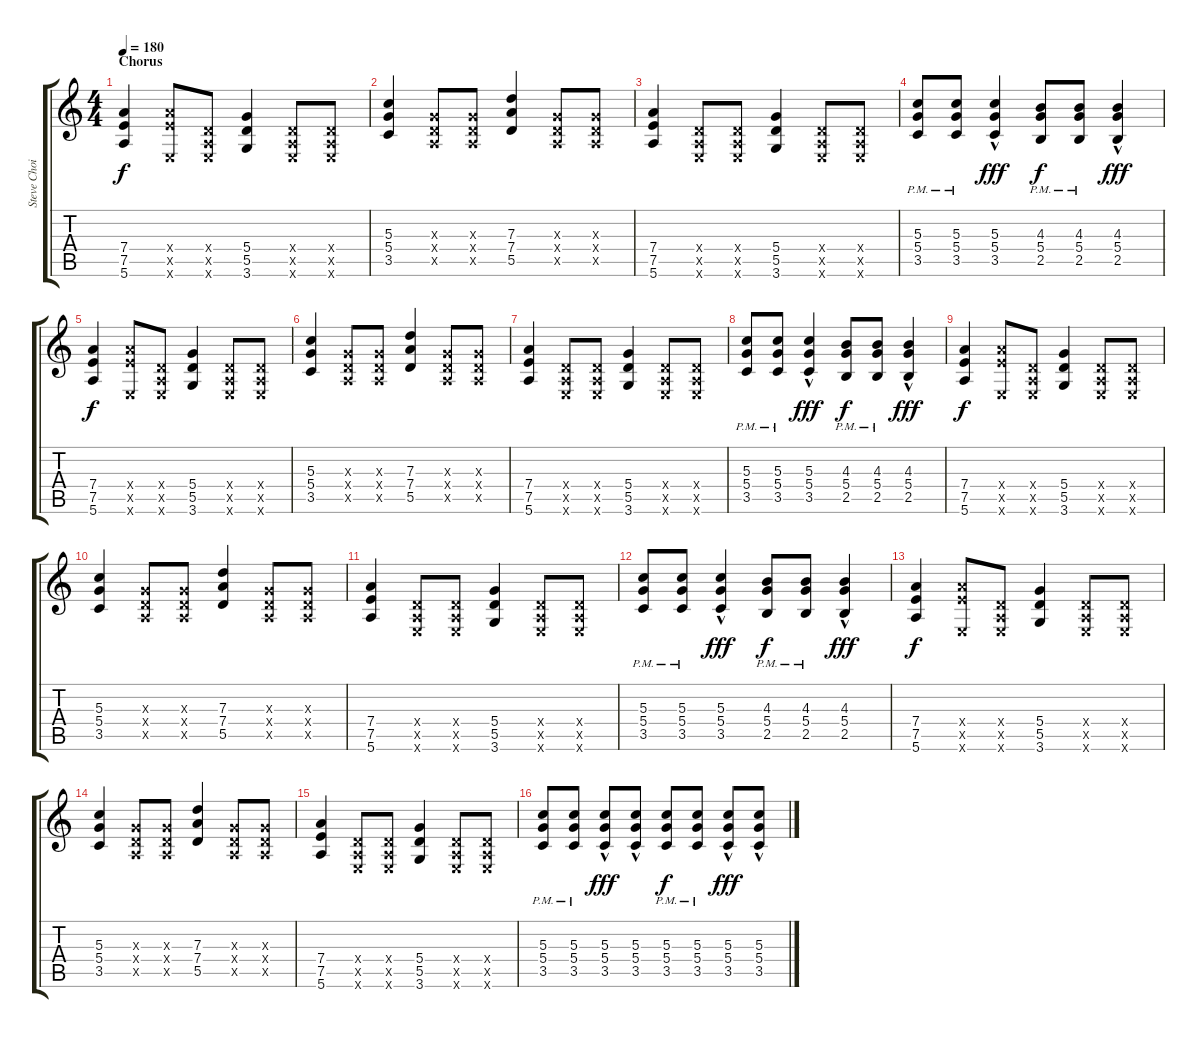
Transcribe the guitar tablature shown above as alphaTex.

\track ("Steve Choi" "Steve Choi") {instrument electricguitarclean}
\staff {score tabs}
\tuning (E4 B3 G3 D3 A2 E2) {hide}
\ts (4 4)
\section ("" "Chorus")
\tempo 180
\clef g2
\ks c
(7.4 7.5 5.6).4{dy f} (7.4{x} 7.5{x} 0.6{x}).8 (0.4{x} 0.5{x} 0.6{x}).8 (5.4 5.5 3.6).4 (0.4{x} 0.5{x} 0.6{x}).8 (0.4{x} 0.5{x} 0.6{x}).8 |
(5.3 5.4 3.5).4 (0.3{x} 0.4{x} 0.5{x}).8 (0.3{x} 0.4{x} 0.5{x}).8 (7.3 7.4 5.5).4 (0.3{x} 0.4{x} 0.5{x}).8 (0.3{x} 0.4{x} 0.5{x}).8 |
(7.4 7.5 5.6).4 (0.4{x} 0.5{x} 0.6{x}).8 (0.4{x} 0.5{x} 0.6{x}).8 (5.4 5.5 3.6).4 (0.4{x} 0.5{x} 0.6{x}).8 (0.4{x} 0.5{x} 0.6{x}).8 |
(5.3{pm} 5.4{pm} 3.5{pm}).8 (5.3{pm} 5.4{pm} 3.5{pm}).8 (5.3{hac} 5.4{hac} 3.5{hac}).4{dy fff} (4.3{pm} 5.4{pm} 2.5{pm}).8{dy f} (4.3{pm} 5.4{pm} 2.5{pm}).8 (4.3{hac} 5.4{hac} 2.5{hac}).4{dy fff} |
(7.4 7.5 5.6).4{dy f} (7.4{x} 7.5{x} 0.6{x}).8 (0.4{x} 0.5{x} 0.6{x}).8 (5.4 5.5 3.6).4 (0.4{x} 0.5{x} 0.6{x}).8 (0.4{x} 0.5{x} 0.6{x}).8 |
(5.3 5.4 3.5).4 (0.3{x} 0.4{x} 0.5{x}).8 (0.3{x} 0.4{x} 0.5{x}).8 (7.3 7.4 5.5).4 (0.3{x} 0.4{x} 0.5{x}).8 (0.3{x} 0.4{x} 0.5{x}).8 |
(7.4 7.5 5.6).4 (0.4{x} 0.5{x} 0.6{x}).8 (0.4{x} 0.5{x} 0.6{x}).8 (5.4 5.5 3.6).4 (0.4{x} 0.5{x} 0.6{x}).8 (0.4{x} 0.5{x} 0.6{x}).8 |
(5.3{pm} 5.4{pm} 3.5{pm}).8 (5.3{pm} 5.4{pm} 3.5{pm}).8 (5.3{hac} 5.4{hac} 3.5{hac}).4{dy fff} (4.3{pm} 5.4{pm} 2.5{pm}).8{dy f} (4.3{pm} 5.4{pm} 2.5{pm}).8 (4.3{hac} 5.4{hac} 2.5{hac}).4{dy fff} |
(7.4 7.5 5.6).4{dy f} (7.4{x} 7.5{x} 0.6{x}).8 (0.4{x} 0.5{x} 0.6{x}).8 (5.4 5.5 3.6).4 (0.4{x} 0.5{x} 0.6{x}).8 (0.4{x} 0.5{x} 0.6{x}).8 |
(5.3 5.4 3.5).4 (0.3{x} 0.4{x} 0.5{x}).8 (0.3{x} 0.4{x} 0.5{x}).8 (7.3 7.4 5.5).4 (0.3{x} 0.4{x} 0.5{x}).8 (0.3{x} 0.4{x} 0.5{x}).8 |
(7.4 7.5 5.6).4 (0.4{x} 0.5{x} 0.6{x}).8 (0.4{x} 0.5{x} 0.6{x}).8 (5.4 5.5 3.6).4 (0.4{x} 0.5{x} 0.6{x}).8 (0.4{x} 0.5{x} 0.6{x}).8 |
(5.3{pm} 5.4{pm} 3.5{pm}).8 (5.3{pm} 5.4{pm} 3.5{pm}).8 (5.3{hac} 5.4{hac} 3.5{hac}).4{dy fff} (4.3{pm} 5.4{pm} 2.5{pm}).8{dy f} (4.3{pm} 5.4{pm} 2.5{pm}).8 (4.3{hac} 5.4{hac} 2.5{hac}).4{dy fff} |
(7.4 7.5 5.6).4{dy f} (7.4{x} 7.5{x} 0.6{x}).8 (0.4{x} 0.5{x} 0.6{x}).8 (5.4 5.5 3.6).4 (0.4{x} 0.5{x} 0.6{x}).8 (0.4{x} 0.5{x} 0.6{x}).8 |
(5.3 5.4 3.5).4 (0.3{x} 0.4{x} 0.5{x}).8 (0.3{x} 0.4{x} 0.5{x}).8 (7.3 7.4 5.5).4 (0.3{x} 0.4{x} 0.5{x}).8 (0.3{x} 0.4{x} 0.5{x}).8 |
(7.4 7.5 5.6).4 (0.4{x} 0.5{x} 0.6{x}).8 (0.4{x} 0.5{x} 0.6{x}).8 (5.4 5.5 3.6).4 (0.4{x} 0.5{x} 0.6{x}).8 (0.4{x} 0.5{x} 0.6{x}).8 |
(5.3{pm} 5.4{pm} 3.5{pm}).8 (5.3{pm} 5.4{pm} 3.5{pm}).8 (5.3{hac} 5.4{hac} 3.5{hac}).8{dy fff} (5.3{hac} 5.4{hac} 3.5{hac}).8 (5.3{pm} 5.4{pm} 3.5{pm}).8{dy f} (5.3{pm} 5.4{pm} 3.5{pm}).8 (5.3{hac} 5.4{hac} 3.5{hac}).8{dy fff} (5.3{hac} 5.4{hac} 3.5{hac}).8
